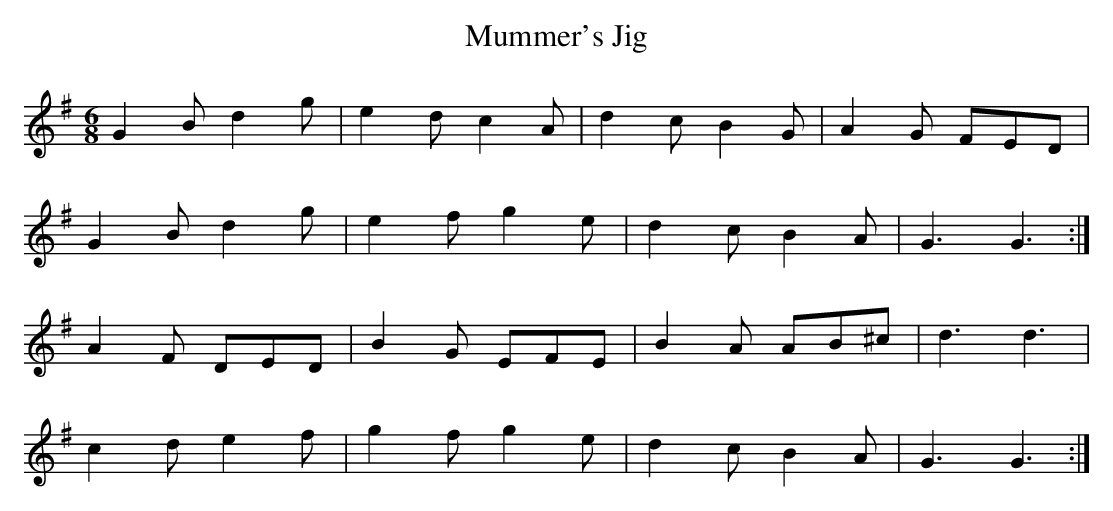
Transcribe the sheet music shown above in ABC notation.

X:1
T: Mummer's Jig
L: 1/8
M: 6/8
K: G
G2B d2g|e2d c2A|d2c B2G|A2G FED|
G2B d2g|e2f g2e|d2c B2A|G3 G3 :|
A2F DED|B2G EFE|B2A AB^c|d3 d3|
c2d e2f|g2f g2e|d2c B2A|G3 G3 :|
